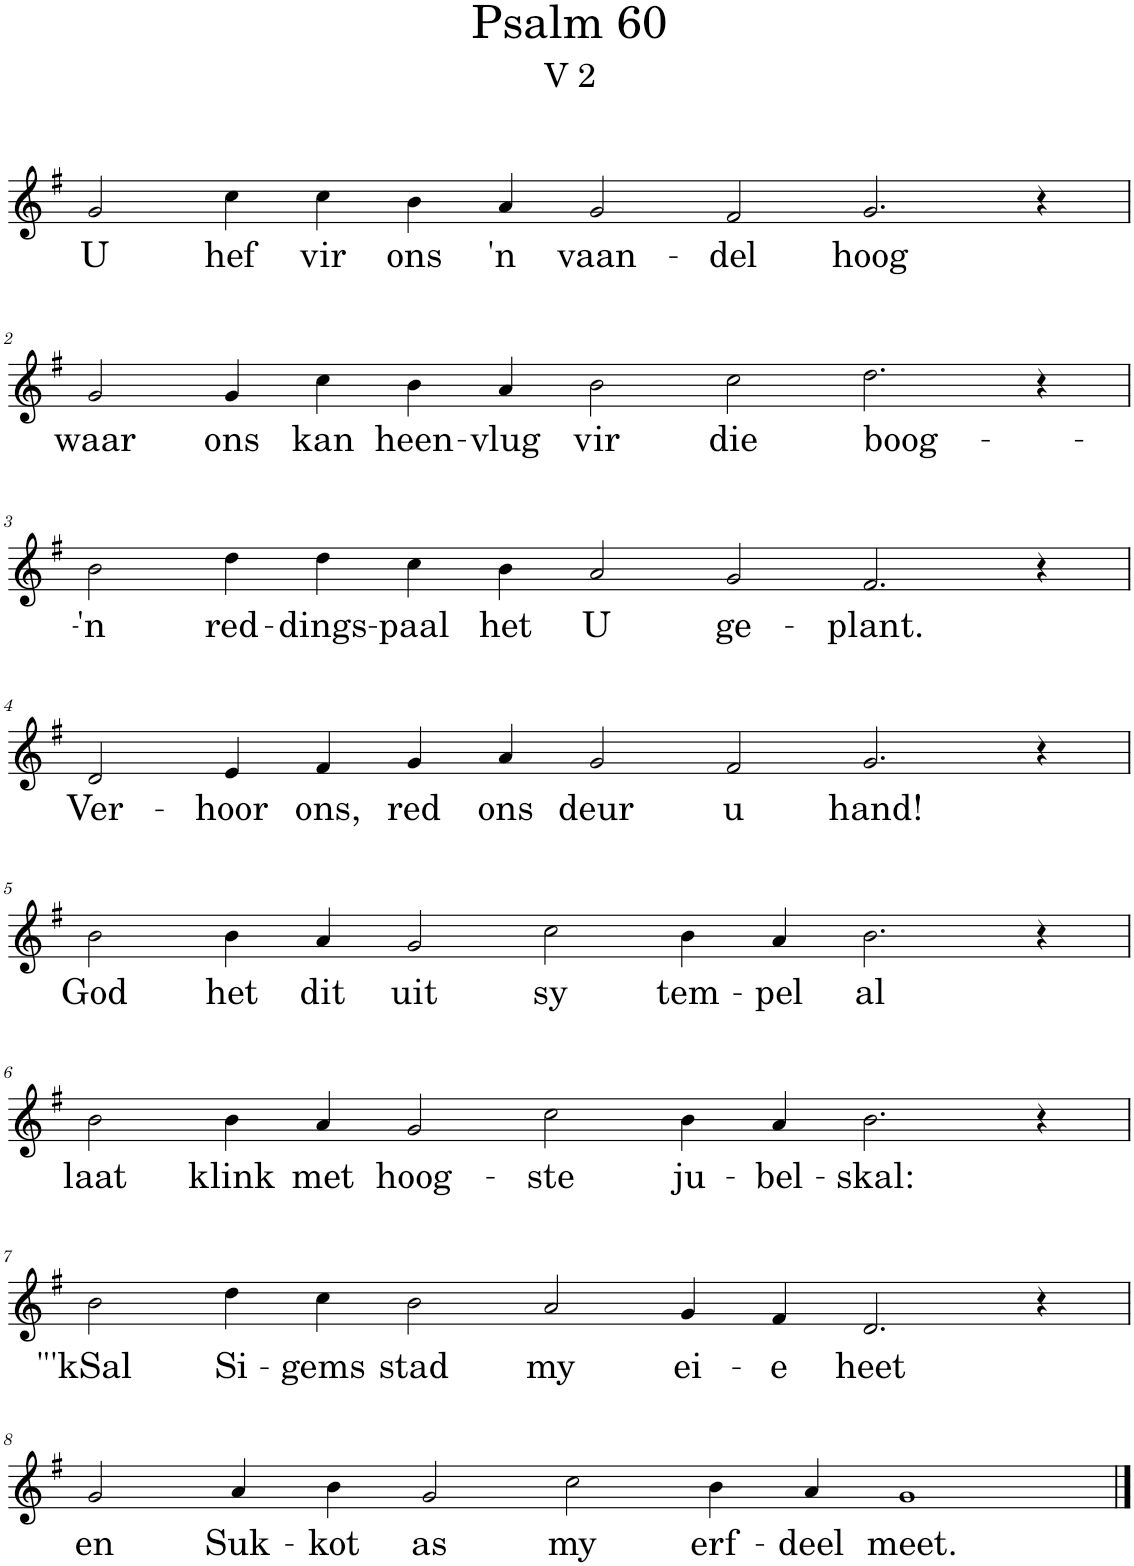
**kern	**text
*part1	*part1
*staff1	*staff1
*I"Pipe Organ	*
*I'Org.	*
*clefG2	*
*k[f#]	*
*M14/4	*
=1	=1
!	!LO:LY:b
2g/	U
!	!LO:LY:b
4cc\	hef
!	!LO:LY:b
4cc\	vir
!	!LO:LY:b
4b\	ons
!	!LO:LY:b
4a/	'n
!	!LO:LY:b
2g/	vaan-
!	!LO:LY:b
2f#/	-del
!	!LO:LY:b
2.g/	hoog
4r	.
!!LO:LB:g=z
=2	=2
!	!LO:LY:b
2g/	waar
!	!LO:LY:b
4g/	ons
!	!LO:LY:b
4cc\	kan
!	!LO:LY:b
4b\	heen-
!	!LO:LY:b
4a/	-vlug
!	!LO:LY:b
2b\	vir
!	!LO:LY:b
2cc\	die
!	!LO:LY:b
2.dd\	boog-
4r	.
!!LO:LB:g=z
=3	=3
!	!LO:LY:b
2b\	-'n
!	!LO:LY:b
4dd\	red-
!	!LO:LY:b
4dd\	-dings-
!	!LO:LY:b
4cc\	-paal
!	!LO:LY:b
4b\	het
!	!LO:LY:b
2a/	U
!	!LO:LY:b
2g/	ge-
!	!LO:LY:b
2.f#/	-plant.
4r	.
!!LO:LB:g=z
=4	=4
!	!LO:LY:b
2d/	Ver-
!	!LO:LY:b
4e/	-hoor
!	!LO:LY:b
4f#/	ons,
!	!LO:LY:b
4g/	red
!	!LO:LY:b
4a/	ons
!	!LO:LY:b
2g/	deur
!	!LO:LY:b
2f#/	u
!	!LO:LY:b
2.g/	hand!
4r	.
!!LO:LB:g=z
=5	=5
!	!LO:LY:b
2b\	God
!	!LO:LY:b
4b\	het
!	!LO:LY:b
4a/	dit
!	!LO:LY:b
2g/	uit
!	!LO:LY:b
2cc\	sy
!	!LO:LY:b
4b\	tem-
!	!LO:LY:b
4a/	-pel
!	!LO:LY:b
2.b\	al
4r	.
!!LO:LB:g=z
=6	=6
!	!LO:LY:b
2b\	laat
!	!LO:LY:b
4b\	klink
!	!LO:LY:b
4a/	met
!	!LO:LY:b
2g/	hoog-
!	!LO:LY:b
2cc\	-ste
!	!LO:LY:b
4b\	ju-
!	!LO:LY:b
4a/	-bel-
!	!LO:LY:b
2.b\	-skal:
4r	.
!!LO:LB:g=z
=7	=7
*M14/4	*
!	!LO:LY:b
2b\	"'kSal
!	!LO:LY:b
4dd\	Si-
!	!LO:LY:b
4cc\	-gems
!	!LO:LY:b
2b\	stad
!	!LO:LY:b
2a/	my
!	!LO:LY:b
4g/	ei-
!	!LO:LY:b
4f#/	-e
!	!LO:LY:b
2.d/	heet
4r	.
!!LO:LB:g=z
=8	=8
!	!LO:LY:b
2g/	en
!	!LO:LY:b
4a/	Suk-
!	!LO:LY:b
4b\	-kot
!	!LO:LY:b
2g/	as
!	!LO:LY:b
2cc\	my
!	!LO:LY:b
4b\	erf-
!	!LO:LY:b
4a/	-deel
!	!LO:LY:b
1g	meet.
==	==
*-	*-
